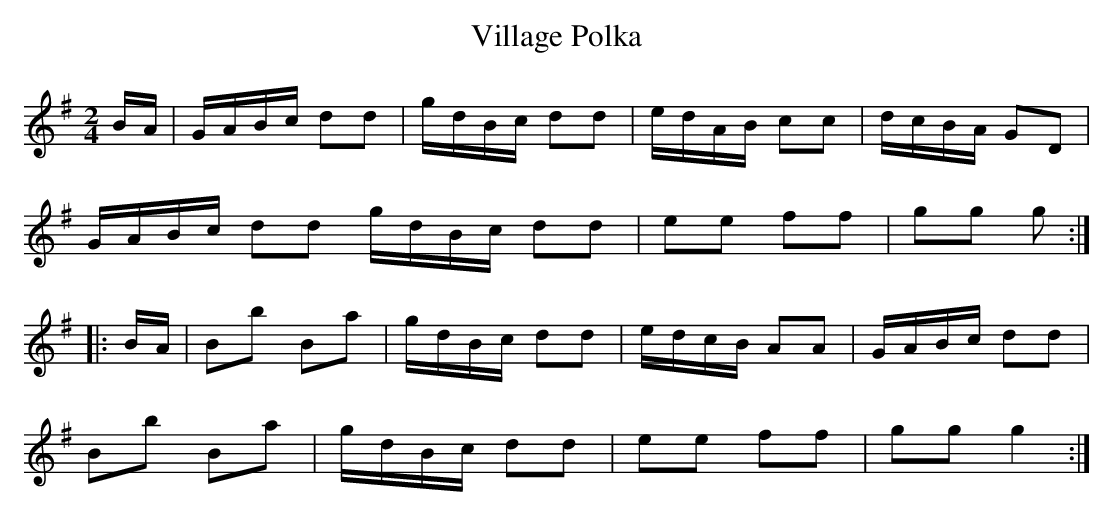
X:1
T:Village Polka
M:2/4
L:1/8
K:G
B/A/|G/A/B/c/ dd|g/d/B/c/ dd|e/d/A/B/ cc|d/c/B/A/ GD|
G/A/B/c/ dd g/d/B/c/ dd|ee ff|gg g:|
|:B/A/|Bb Ba|g/d/B/c/ dd|e/d/c/B/ AA|G/A/B/c/ dd|
Bb Ba|g/d/B/c/ dd|ee ff|gg g2:|]
